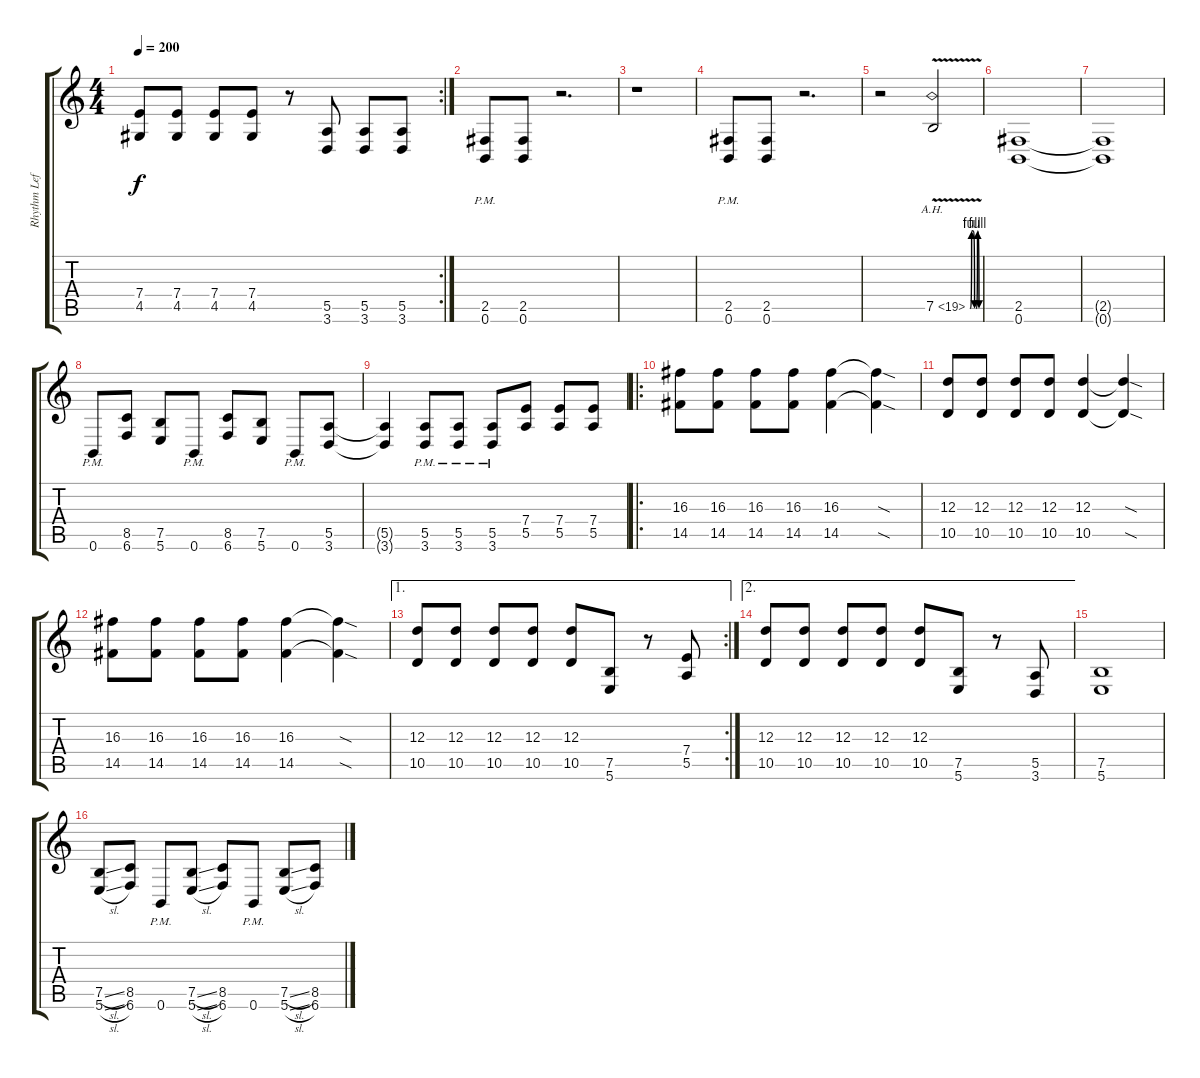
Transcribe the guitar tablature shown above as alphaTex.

\track ("Rhythm Left" "Rhythm Lef") {instrument overdrivenguitar}
\staff {score tabs}
\tuning (B3 Gb3 D3 A2 E2 B1) {hide}
\rc 2
\ts (4 4)
\tempo 200
\clef g2
\ks c
(7.4 4.5).8{dy f} (7.4 4.5).8 (7.4 4.5).8 (7.4 4.5).8 r.8 (5.5 3.6).8 (5.5 3.6).8 (5.5 3.6).8 |
(2.5{pm} 0.6{pm}).8 (2.5 0.6).8 r.2{d} |
r.1 |
(2.5{pm} 0.6{pm}).8 (2.5 0.6).8 r.2{d} |
r.2 7.5{be (custom 0 0 10 4 20 4 30 0 40 0 50 4 60 0) ah 12 v}.2 |
(2.5 0.6).1 |
(2.5{t} 0.6{t}).1 |
0.6{pm}.8 (8.5 6.6).8 (7.5 5.6).8 0.6{pm}.8 (8.5 6.6).8 (7.5 5.6).8 0.6{pm}.8 (5.5 3.6).8 |
(5.5{t} 3.6{t}).4 (5.5{pm} 3.6{pm}).8 (5.5{pm} 3.6{pm}).8 (5.5{pm} 3.6{pm}).8 (7.4 5.5).8 (7.4 5.5).8 (7.4 5.5).8 |
\ro
(16.3 14.5).8 (16.3 14.5).8 (16.3 14.5).8 (16.3 14.5).8 (16.3 14.5).4 (16.3{sod t} 14.5{sod t}).4 |
(12.3 10.5).8 (12.3 10.5).8 (12.3 10.5).8 (12.3 10.5).8 (12.3 10.5).4 (12.3{sod t} 10.5{sod t}).4 |
(16.3 14.5).8 (16.3 14.5).8 (16.3 14.5).8 (16.3 14.5).8 (16.3 14.5).4 (16.3{sod t} 14.5{sod t}).4 |
\ae 1
\rc 2
(12.3 10.5).8 (12.3 10.5).8 (12.3 10.5).8 (12.3 10.5).8 (12.3 10.5).8 (7.5 5.6).8 r.8 (7.4 5.5).8 |
\ae 2
(12.3 10.5).8 (12.3 10.5).8 (12.3 10.5).8 (12.3 10.5).8 (12.3 10.5).8 (7.5 5.6).8 r.8 (5.5 3.6).8 |
(7.5 5.6).1 |
(7.5{sl} 5.6{sl}).8 (8.5 6.6).8 0.6{pm}.8 (7.5{sl} 5.6{sl}).8 (8.5 6.6).8 0.6{pm}.8 (7.5{sl} 5.6{sl}).8 (8.5 6.6).8
